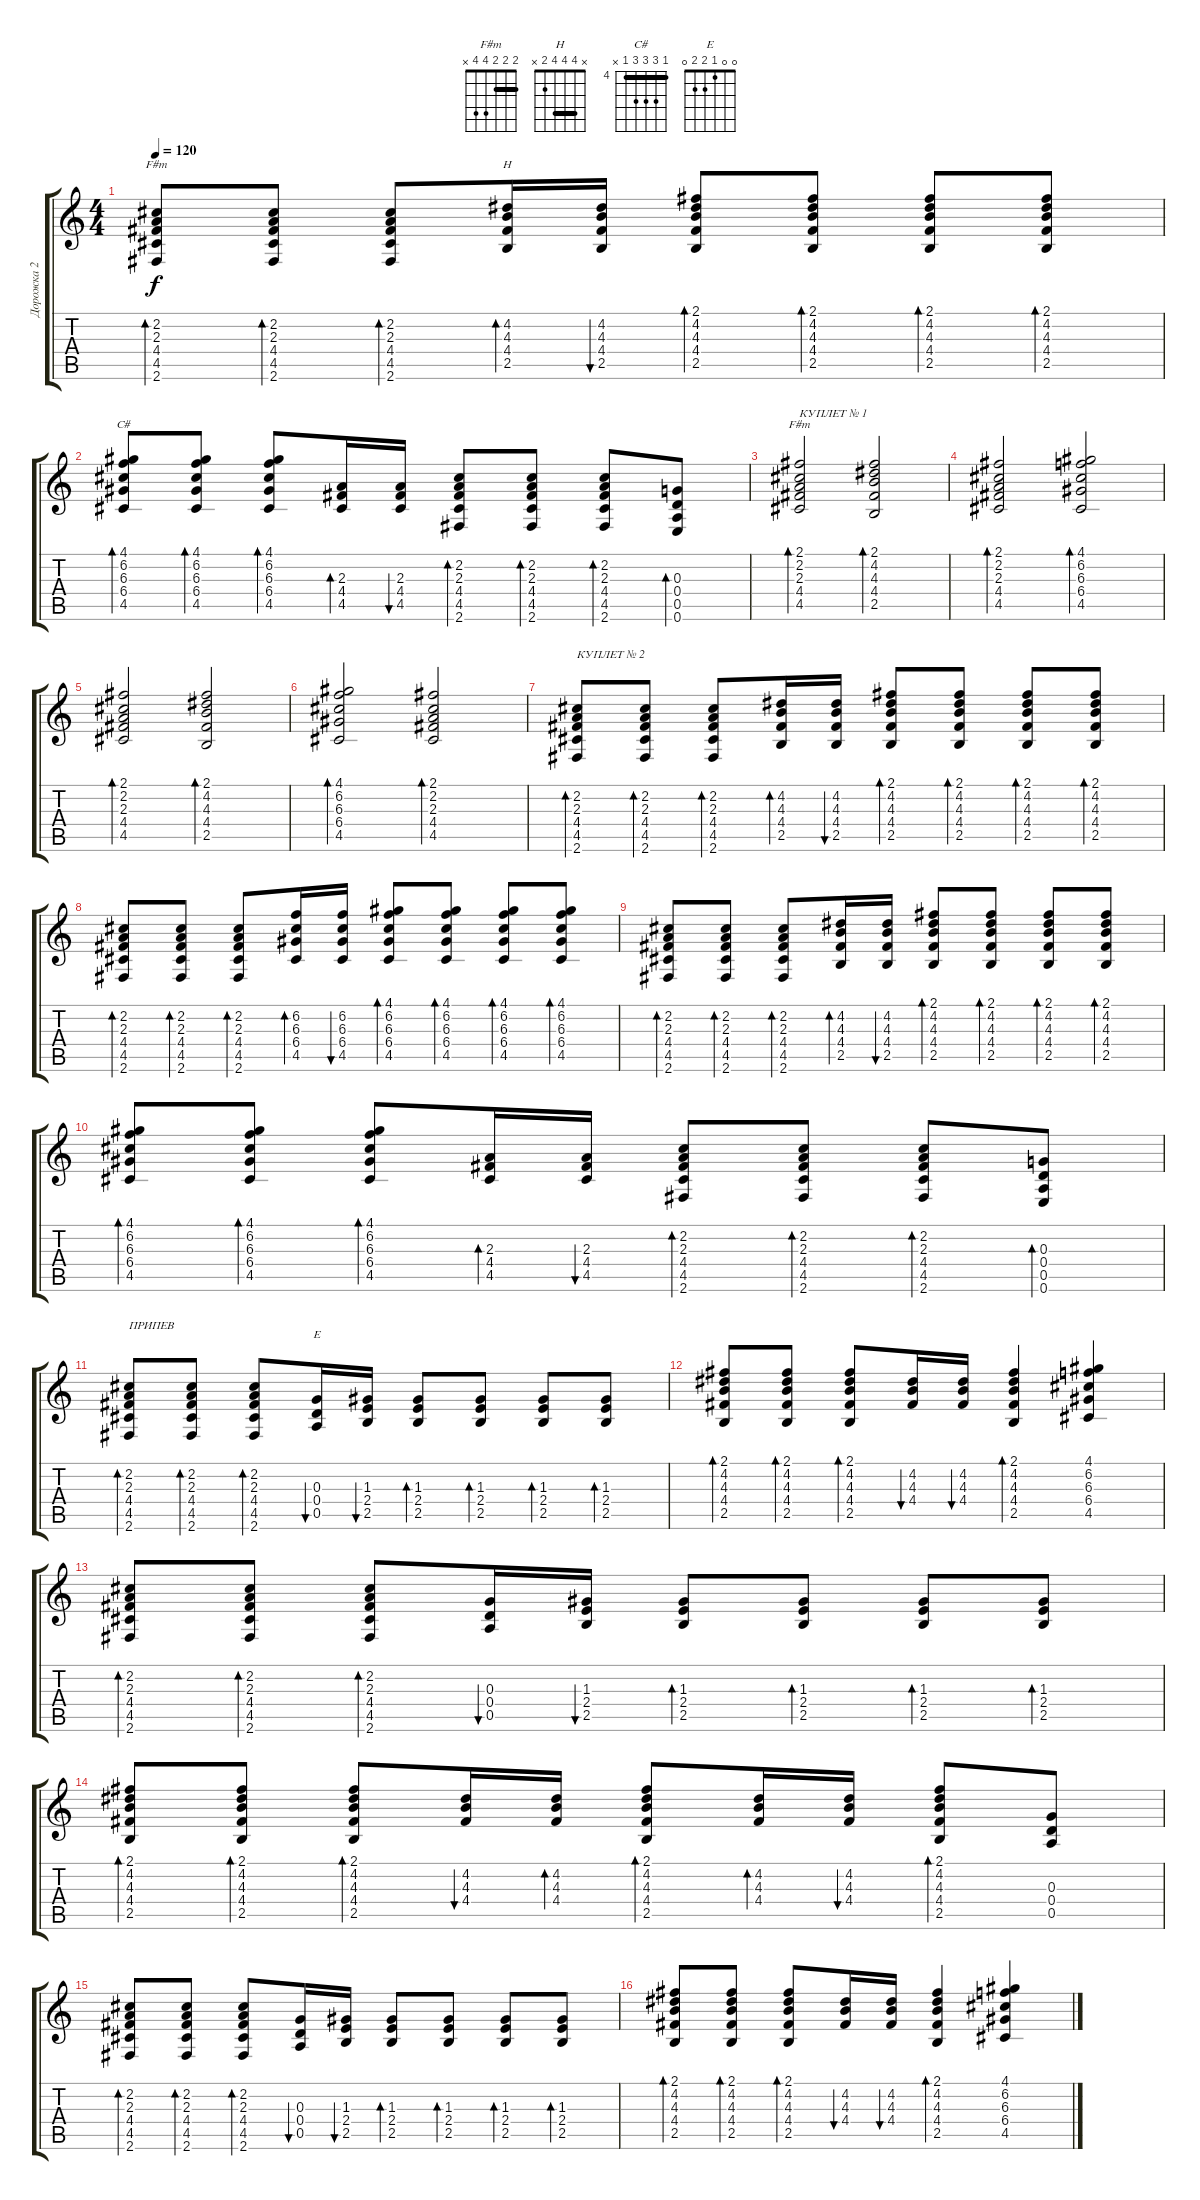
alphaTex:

\track ("Дорожка 2" "Дорожка 2") {instrument acousticguitarsteel}
\staff {score tabs}
\tuning (E4 B3 G3 D3 A2 E2) {hide}
\chord ("F#m" x 2 2 4 4 2) {barre 2}
\chord ("H" x 4 4 4 2 x) {barre 4}
\chord ("C#" 4 6 6 6 4 x) {firstfret 4 barre 4}
\chord ("F#m" 2 2 2 4 4 x) {barre 2}
\chord ("E" 0 0 1 2 2 0)
\ts (4 4)
\tempo 120
\clef g2
\ks c
(2.2 2.3 4.4 4.5 2.6).8{bd 60 ch "F#m" dy f} (2.2 2.3 4.4 4.5 2.6).8{bd 60} (2.2 2.3 4.4 4.5 2.6).8{bd 60} (4.2 4.3 4.4 2.5).16{bd 60 ch "H"} (4.2 4.3 4.4 2.5).16{bu 60} (2.1 4.2 4.3 4.4 2.5).8{bd 60} (2.1 4.2 4.3 4.4 2.5).8{bd 60} (2.1 4.2 4.3 4.4 2.5).8{bd 60} (2.1 4.2 4.3 4.4 2.5).8{bd 60} |
(4.1 6.2 6.3 6.4 4.5).8{bd 60 ch "C#"} (4.1 6.2 6.3 6.4 4.5).8{bd 60} (4.1 6.2 6.3 6.4 4.5).8{bd 60} (2.3 4.4 4.5).16{bd 60} (2.3 4.4 4.5).16{bu 60} (2.2 2.3 4.4 4.5 2.6).8{bd 60} (2.2 2.3 4.4 4.5 2.6).8{bd 60} (2.2 2.3 4.4 4.5 2.6).8{bd 60} (0.3 0.4 0.5 0.6).8{bd 60} |
(2.1 2.2 2.3 4.4 4.5).2{bd 120 ch "F#m" txt "КУПЛЕТ № 1"} (2.1 4.2 4.3 4.4 2.5).2{bd 120} |
(2.1 2.2 2.3 4.4 4.5).2{bd 120} (4.1 6.2 6.3 6.4 4.5).2{bd 120} |
(2.1 2.2 2.3 4.4 4.5).2{bd 120} (2.1 4.2 4.3 4.4 2.5).2{bd 120} |
(4.1 6.2 6.3 6.4 4.5).2{bd 120} (2.1 2.2 2.3 4.4 4.5).2{bd 120} |
(2.2 2.3 4.4 4.5 2.6).8{bd 60 txt "КУПЛЕТ № 2"} (2.2 2.3 4.4 4.5 2.6).8{bd 60} (2.2 2.3 4.4 4.5 2.6).8{bd 60} (4.2 4.3 4.4 2.5).16{bd 60} (4.2 4.3 4.4 2.5).16{bu 60} (2.1 4.2 4.3 4.4 2.5).8{bd 60} (2.1 4.2 4.3 4.4 2.5).8{bd 60} (2.1 4.2 4.3 4.4 2.5).8{bd 60} (2.1 4.2 4.3 4.4 2.5).8{bd 60} |
(2.2 2.3 4.4 4.5 2.6).8{bd 60} (2.2 2.3 4.4 4.5 2.6).8{bd 60} (2.2 2.3 4.4 4.5 2.6).8{bd 60} (6.2 6.3 6.4 4.5).16{bd 60} (6.2 6.3 6.4 4.5).16{bu 60} (4.1 6.2 6.3 6.4 4.5).8{bd 60} (4.1 6.2 6.3 6.4 4.5).8{bd 60} (4.1 6.2 6.3 6.4 4.5).8{bd 60} (4.1 6.2 6.3 6.4 4.5).8{bd 60} |
(2.2 2.3 4.4 4.5 2.6).8{bd 60} (2.2 2.3 4.4 4.5 2.6).8{bd 60} (2.2 2.3 4.4 4.5 2.6).8{bd 60} (4.2 4.3 4.4 2.5).16{bd 60} (4.2 4.3 4.4 2.5).16{bu 60} (2.1 4.2 4.3 4.4 2.5).8{bd 60} (2.1 4.2 4.3 4.4 2.5).8{bd 60} (2.1 4.2 4.3 4.4 2.5).8{bd 60} (2.1 4.2 4.3 4.4 2.5).8{bd 60} |
(4.1 6.2 6.3 6.4 4.5).8{bd 60} (4.1 6.2 6.3 6.4 4.5).8{bd 60} (4.1 6.2 6.3 6.4 4.5).8{bd 60} (2.3 4.4 4.5).16{bd 60} (2.3 4.4 4.5).16{bu 60} (2.2 2.3 4.4 4.5 2.6).8{bd 60} (2.2 2.3 4.4 4.5 2.6).8{bd 60} (2.2 2.3 4.4 4.5 2.6).8{bd 60} (0.3 0.4 0.5 0.6).8{bd 60} |
(2.2 2.3 4.4 4.5 2.6).8{bd 60 txt "ПРИПЕВ"} (2.2 2.3 4.4 4.5 2.6).8{bd 60} (2.2 2.3 4.4 4.5 2.6).8{bd 60} (0.3 0.4 0.5).16{bu 60 ch "E"} (1.3 2.4 2.5).16{bu 60} (1.3 2.4 2.5).8{bd 60} (1.3 2.4 2.5).8{bd 60} (1.3 2.4 2.5).8{bd 60} (1.3 2.4 2.5).8{bd 60} |
(2.1 4.2 4.3 4.4 2.5).8{bd 60} (2.1 4.2 4.3 4.4 2.5).8{bd 60} (2.1 4.2 4.3 4.4 2.5).8{bd 60} (4.2 4.3 4.4).16{bu 60} (4.2 4.3 4.4).16{bu 60} (2.1 4.2 4.3 4.4 2.5).4{bd 60} (4.1 6.2 6.3 6.4 4.5).4 |
(2.2 2.3 4.4 4.5 2.6).8{bd 60} (2.2 2.3 4.4 4.5 2.6).8{bd 60} (2.2 2.3 4.4 4.5 2.6).8{bd 60} (0.3 0.4 0.5).16{bu 60} (1.3 2.4 2.5).16{bu 60} (1.3 2.4 2.5).8{bd 60} (1.3 2.4 2.5).8{bd 60} (1.3 2.4 2.5).8{bd 60} (1.3 2.4 2.5).8{bd 60} |
(2.1 4.2 4.3 4.4 2.5).8{bd 60} (2.1 4.2 4.3 4.4 2.5).8{bd 60} (2.1 4.2 4.3 4.4 2.5).8{bd 60} (4.2 4.3 4.4).16{bu 60} (4.2 4.3 4.4).16{bd 60} (2.1 4.2 4.3 4.4 2.5).8{bd 60} (4.2 4.3 4.4).16{bd 60} (4.2 4.3 4.4).16{bu 60} (2.1 4.2 4.3 4.4 2.5).8{bd 60} (0.3 0.4 0.5).8 |
(2.2 2.3 4.4 4.5 2.6).8{bd 60} (2.2 2.3 4.4 4.5 2.6).8{bd 60} (2.2 2.3 4.4 4.5 2.6).8{bd 60} (0.3 0.4 0.5).16{bu 60} (1.3 2.4 2.5).16{bu 60} (1.3 2.4 2.5).8{bd 60} (1.3 2.4 2.5).8{bd 60} (1.3 2.4 2.5).8{bd 60} (1.3 2.4 2.5).8{bd 60} |
(2.1 4.2 4.3 4.4 2.5).8{bd 60} (2.1 4.2 4.3 4.4 2.5).8{bd 60} (2.1 4.2 4.3 4.4 2.5).8{bd 60} (4.2 4.3 4.4).16{bu 60} (4.2 4.3 4.4).16{bu 60} (2.1 4.2 4.3 4.4 2.5).4{bd 60} (4.1 6.2 6.3 6.4 4.5).4
